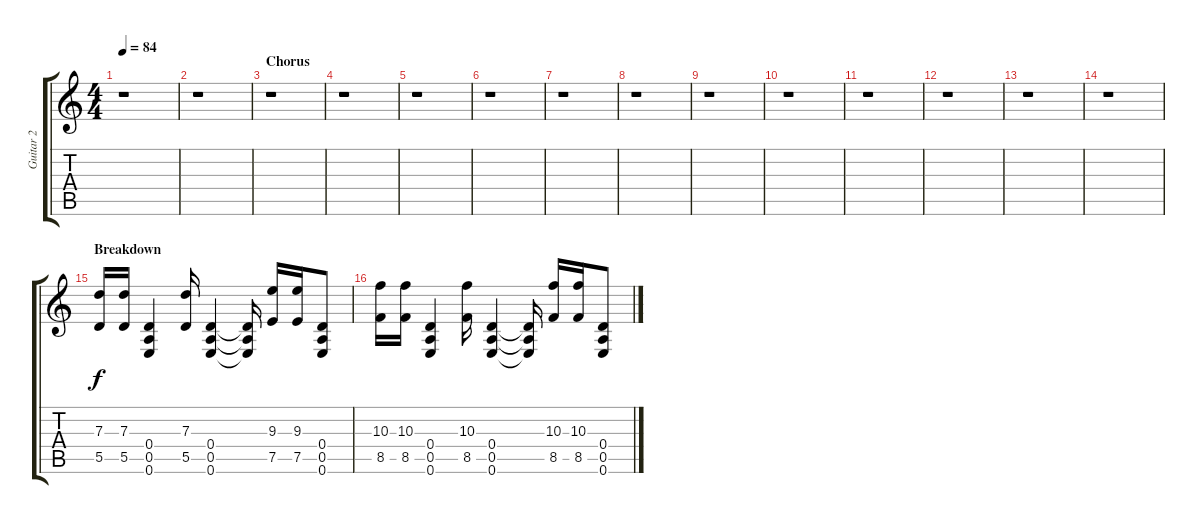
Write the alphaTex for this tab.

\track ("Guitar 2" "Guitar 2") {instrument distortionguitar}
\staff {score tabs}
\tuning (E4 B3 G3 D3 A2 E2) {hide}
\ts (4 4)
\tempo 84
\clef g2
\ks c
r.1{dy f} |
r.1 |
\section ("" "Chorus")
r.1 |
r.1 |
r.1 |
r.1 |
r.1 |
r.1 |
r.1 |
r.1 |
r.1 |
r.1 |
r.1 |
r.1 |
\section ("" "Breakdown")
(7.3 5.5).16 (7.3 5.5).16 (0.4 0.5 0.6).4 (7.3 5.5).16 (0.4 0.5 0.6).4 (0.4{t} 0.5{t} 0.6{t}).16 (9.3 7.5).16 (9.3 7.5).16 (0.4 0.5 0.6).8 |
(10.3 8.5).16 (10.3 8.5).16 (0.4 0.5 0.6).4 (10.3 8.5).16 (0.4 0.5 0.6).4 (0.4{t} 0.5{t} 0.6{t}).16 (10.3 8.5).16 (10.3 8.5).16 (0.4 0.5 0.6).8
